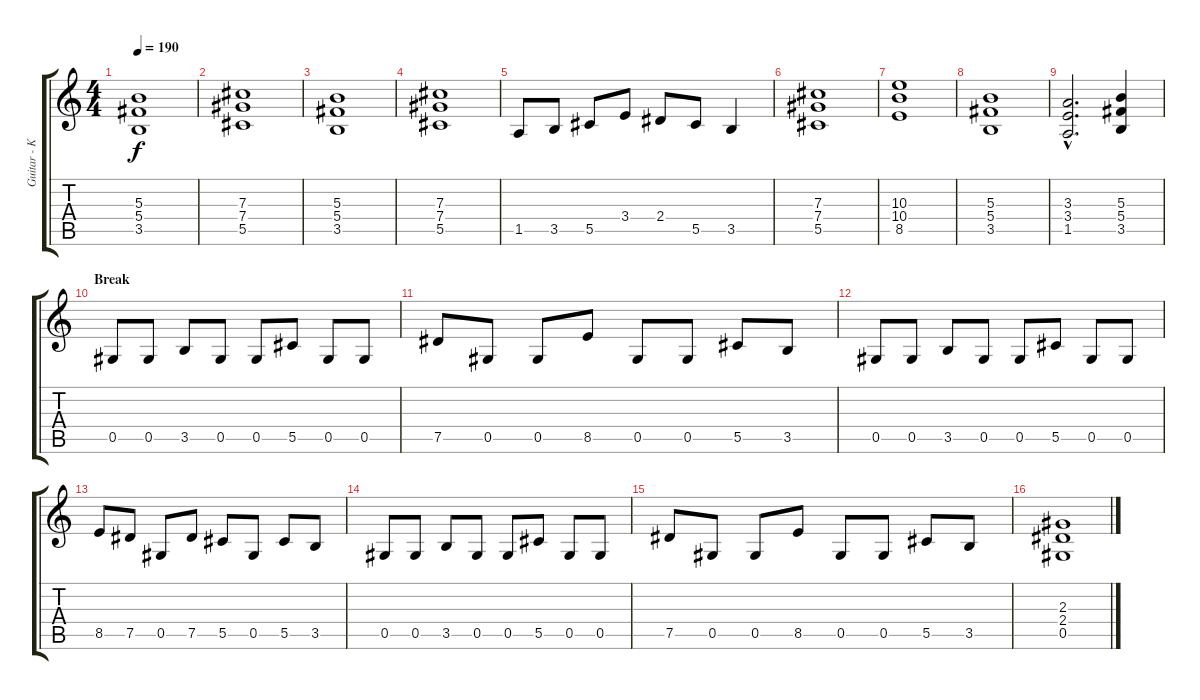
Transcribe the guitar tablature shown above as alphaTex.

\track ("Guitar - Kai Hansen" "Guitar - K") {instrument distortionguitar}
\staff {score tabs}
\tuning (Eb4 Bb3 Gb3 Db3 Ab2 Eb2) {hide}
\ts (4 4)
\tempo 190
\clef g2
\ks c
(5.3 5.4 3.5).1{dy f} |
(7.3 7.4 5.5).1 |
(5.3 5.4 3.5).1 |
(7.3 7.4 5.5).1 |
1.5.8 3.5.8 5.5.8 3.4.8 2.4.8 5.5.8 3.5.4 |
(7.3 7.4 5.5).1 |
(10.3 10.4 8.5).1 |
(5.3 5.4 3.5).1 |
(3.3{hac} 3.4{hac} 1.5{hac}).2{d} (5.3 5.4 3.5).4 |
\section ("" "Break")
0.5.8{volume 16} 0.5.8 3.5.8 0.5.8 0.5.8 5.5.8 0.5.8 0.5.8 |
7.5.8 0.5.8 0.5.8 8.5.8 0.5.8 0.5.8 5.5.8 3.5.8 |
0.5.8 0.5.8 3.5.8 0.5.8 0.5.8 5.5.8 0.5.8 0.5.8 |
8.5.8 7.5.8 0.5.8 7.5.8 5.5.8 0.5.8 5.5.8 3.5.8 |
0.5.8{volume 14} 0.5.8 3.5.8 0.5.8 0.5.8 5.5.8 0.5.8 0.5.8 |
7.5.8 0.5.8 0.5.8 8.5.8 0.5.8 0.5.8 5.5.8 3.5.8 |
(2.3 2.4 0.5).1
